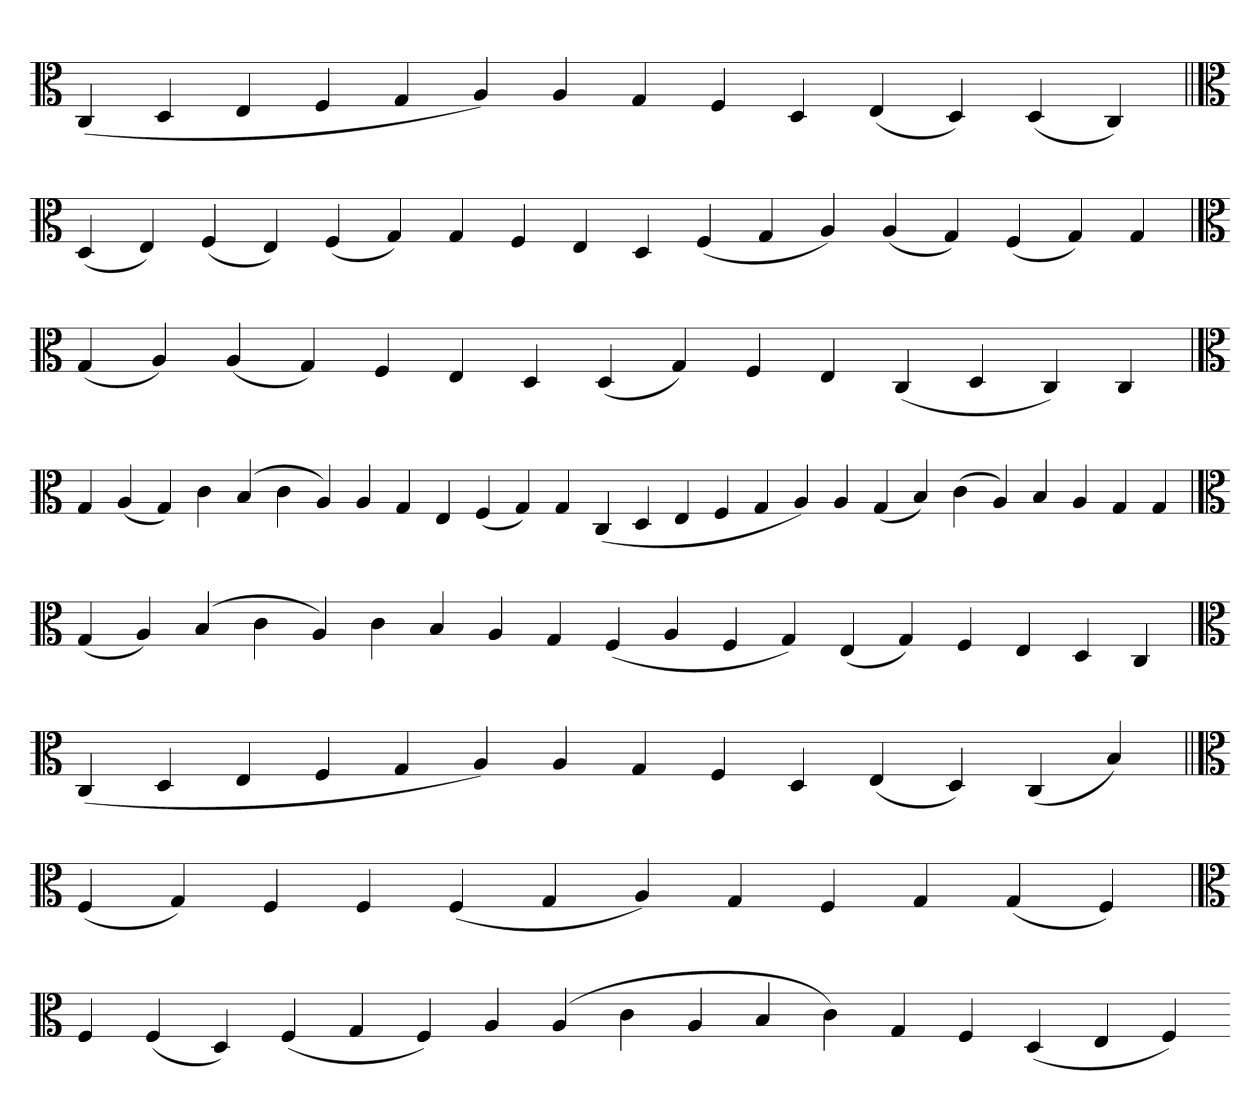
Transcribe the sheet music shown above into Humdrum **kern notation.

**kern
*part1
*staff1
*clefC3
=
(4C
4D
4E
4F
4G
4A)
4A
4G
4F
4D
(4E
4D)
(4D
4C)
=||
*clefC3
(4D
4E)
(4F
4E)
(4F
4G)
4G
4F
4E
4D
(4F
4G
4A)
(4A
4G)
(4F
4G)
4G
=`
*clefC3
(4G
4A)
(4A
4G)
4F
4E
4D
(4D
4G)
4F
4E
(4C
4D
4C)
4C
=
*clefC3
4G
(4A
4G)
4c
(4B
4c
4A)
4A
4G
4E
(4F
4G)
4G
(4C
4D
4E
4F
4G
4A)
4A
(4G
4B)
(4c
4A)
4B
4A
4G
4G
='
*clefC3
(4G
4A)
(4B
4c
4A)
4c
4B
4A
4G
(4F
4A
4F
4G)
(4E
4G)
4F
4E
4D
4C
=`
*clefC3
(4C
4D
4E
4F
4G
4A)
4A
4G
4F
4D
(4E
4D)
(4C
4B)
=||
*clefC3
(4F
4G)
4F
4F
(4F
4G
4A)
4G
4F
4G
(4G
4F)
='
*clefC3
4F
(4F
4D)
(4F
4G
4F)
4A
(4A
4c
4A
4B
4c)
4G
4F
(4D
4E
4F)
=-
*-
